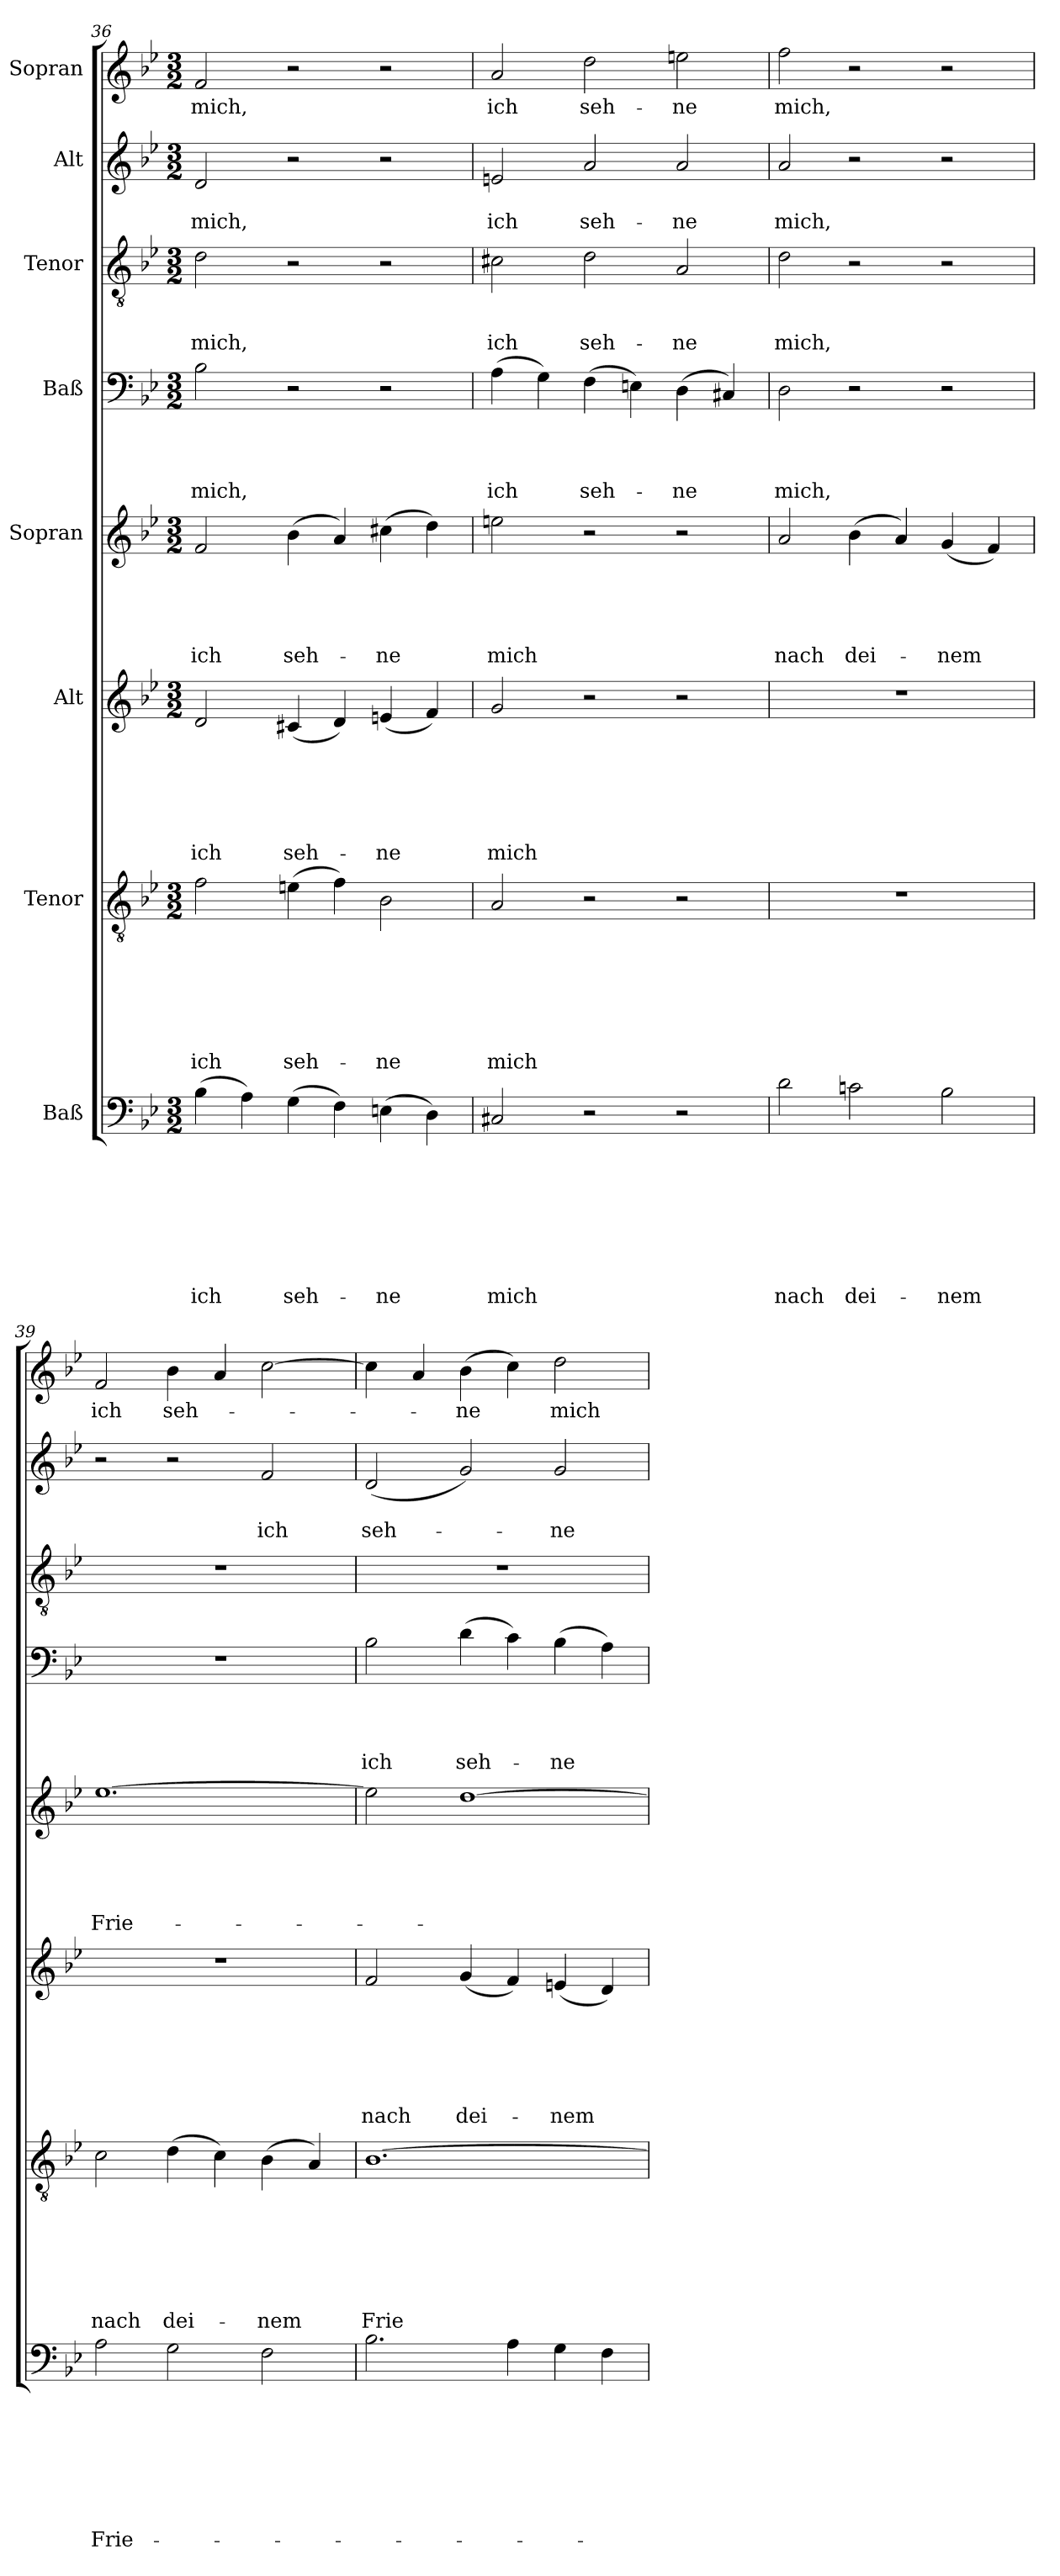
**kern	**text	**text	**text	**text	**text	**text	**text	**text	**kern	**text	**text	**text	**text	**text	**text	**text	**kern	**text	**text	**text	**text	**text	**text	**kern	**text	**text	**text	**text	**text	**kern	**text	**text	**text	**text	**kern	**text	**text	**text	**kern	**text	**text	**kern	**text
*part8	*part8	*part8	*part8	*part8	*part8	*part8	*part8	*part8	*part7	*part7	*part7	*part7	*part7	*part7	*part7	*part7	*part6	*part6	*part6	*part6	*part6	*part6	*part6	*part5	*part5	*part5	*part5	*part5	*part5	*part4	*part4	*part4	*part4	*part4	*part3	*part3	*part3	*part3	*part2	*part2	*part2	*part1	*part1
*staff8	*staff8	*staff8	*staff8	*staff8	*staff8	*staff8	*staff8	*staff8	*staff7	*staff7	*staff7	*staff7	*staff7	*staff7	*staff7	*staff7	*staff6	*staff6	*staff6	*staff6	*staff6	*staff6	*staff6	*staff5	*staff5	*staff5	*staff5	*staff5	*staff5	*staff4	*staff4	*staff4	*staff4	*staff4	*staff3	*staff3	*staff3	*staff3	*staff2	*staff2	*staff2	*staff1	*staff1
*I"Baß	*	*	*	*	*	*	*	*	*I"Tenor	*	*	*	*	*	*	*	*I"Alt	*	*	*	*	*	*	*I"Sopran	*	*	*	*	*	*I"Baß	*	*	*	*	*I"Tenor	*	*	*	*I"Alt	*	*	*I"Sopran	*
*clefF4	*	*	*	*	*	*	*	*	*clefGv2	*	*	*	*	*	*	*	*clefG2	*	*	*	*	*	*	*clefG2	*	*	*	*	*	*clefF4	*	*	*	*	*clefGv2	*	*	*	*clefG2	*	*	*clefG2	*
*k[b-e-]	*	*	*	*	*	*	*	*	*k[b-e-]	*	*	*	*	*	*	*	*k[b-e-]	*	*	*	*	*	*	*k[b-e-]	*	*	*	*	*	*k[b-e-]	*	*	*	*	*k[b-e-]	*	*	*	*k[b-e-]	*	*	*k[b-e-]	*
*g:	*	*	*	*	*	*	*	*	*g:	*	*	*	*	*	*	*	*g:	*	*	*	*	*	*	*g:	*	*	*	*	*	*g:	*	*	*	*	*g:	*	*	*	*g:	*	*	*g:	*
*M3/2	*	*	*	*	*	*	*	*	*M3/2	*	*	*	*	*	*	*	*M3/2	*	*	*	*	*	*	*M3/2	*	*	*	*	*	*M3/2	*	*	*	*	*M3/2	*	*	*	*M3/2	*	*	*M3/2	*
=36	=36	=36	=36	=36	=36	=36	=36	=36	=36	=36	=36	=36	=36	=36	=36	=36	=36	=36	=36	=36	=36	=36	=36	=36	=36	=36	=36	=36	=36	=36	=36	=36	=36	=36	=36	=36	=36	=36	=36	=36	=36	=36	=36
!	!	!	!	!	!	!	!	!LO:LY:b	!	!	!	!	!	!	!	!LO:LY:b	!	!	!	!	!	!	!LO:LY:b	!	!	!	!	!	!LO:LY:b	!	!	!	!	!LO:LY:b	!	!	!	!LO:LY:b	!	!	!LO:LY:b	!	!LO:LY:b
(>4B-\	.	.	.	.	.	.	.	ich	2f\	.	.	.	.	.	.	ich	2d/	.	.	.	.	.	ich	2f/	.	.	.	.	ich	2B-\	.	.	.	mich,	2d\	.	.	mich,	2d/	.	mich,	2f/	mich,
4A\)	.	.	.	.	.	.	.	.	.	.	.	.	.	.	.	.	.	.	.	.	.	.	.	.	.	.	.	.	.	.	.	.	.	.	.	.	.	.	.	.	.	.	.
!	!	!	!	!	!	!	!	!LO:LY:b	!	!	!	!	!	!	!	!LO:LY:b	!	!	!	!	!	!	!LO:LY:b	!	!	!	!	!	!LO:LY:b	!	!	!	!	!	!	!	!	!	!	!	!	!	!
(>4G\	.	.	.	.	.	.	.	seh-	(>4en\	.	.	.	.	.	.	seh-	(<4c#X/	.	.	.	.	.	seh-	(>4b-\	.	.	.	.	seh-	2r	.	.	.	.	2r	.	.	.	2r	.	.	2r	.
4F\)	.	.	.	.	.	.	.	.	4f\)	.	.	.	.	.	.	.	4d/)	.	.	.	.	.	.	4a/)	.	.	.	.	.	.	.	.	.	.	.	.	.	.	.	.	.	.	.
!	!	!	!	!	!	!	!	!LO:LY:b	!	!	!	!	!	!	!	!LO:LY:b	!	!	!	!	!	!	!LO:LY:b	!	!	!	!	!	!LO:LY:b	!	!	!	!	!	!	!	!	!	!	!	!	!	!
(>4En\	.	.	.	.	.	.	.	-ne	2B-\	.	.	.	.	.	.	-ne	(<4en/	.	.	.	.	.	-ne	(>4cc#X\	.	.	.	.	-ne	2r	.	.	.	.	2r	.	.	.	2r	.	.	2r	.
4D\)	.	.	.	.	.	.	.	.	.	.	.	.	.	.	.	.	4f/)	.	.	.	.	.	.	4dd\)	.	.	.	.	.	.	.	.	.	.	.	.	.	.	.	.	.	.	.
=37	=37	=37	=37	=37	=37	=37	=37	=37	=37	=37	=37	=37	=37	=37	=37	=37	=37	=37	=37	=37	=37	=37	=37	=37	=37	=37	=37	=37	=37	=37	=37	=37	=37	=37	=37	=37	=37	=37	=37	=37	=37	=37	=37
!	!	!	!	!	!	!	!	!LO:LY:b	!	!	!	!	!	!	!	!LO:LY:b	!	!	!	!	!	!	!LO:LY:b	!	!	!	!	!	!LO:LY:b	!	!	!	!	!LO:LY:b	!	!	!	!LO:LY:b	!	!	!LO:LY:b	!	!LO:LY:b
2C#X/	.	.	.	.	.	.	.	mich	2A/	.	.	.	.	.	.	mich	2g/	.	.	.	.	.	mich	2een\	.	.	.	.	mich	(>4A\	.	.	.	ich	2c#X\	.	.	ich	2en/	.	ich	2a/	ich
.	.	.	.	.	.	.	.	.	.	.	.	.	.	.	.	.	.	.	.	.	.	.	.	.	.	.	.	.	.	4G\)	.	.	.	.	.	.	.	.	.	.	.	.	.
!	!	!	!	!	!	!	!	!	!	!	!	!	!	!	!	!	!	!	!	!	!	!	!	!	!	!	!	!	!	!	!	!	!	!LO:LY:b	!	!	!	!LO:LY:b	!	!	!LO:LY:b	!	!LO:LY:b
2r	.	.	.	.	.	.	.	.	2r	.	.	.	.	.	.	.	2r	.	.	.	.	.	.	2r	.	.	.	.	.	(>4F\	.	.	.	seh-	2d\	.	.	seh-	2a/	.	seh-	2dd\	seh-
.	.	.	.	.	.	.	.	.	.	.	.	.	.	.	.	.	.	.	.	.	.	.	.	.	.	.	.	.	.	4En\)	.	.	.	.	.	.	.	.	.	.	.	.	.
!	!	!	!	!	!	!	!	!	!	!	!	!	!	!	!	!	!	!	!	!	!	!	!	!	!	!	!	!	!	!	!	!	!	!LO:LY:b	!	!	!	!LO:LY:b	!	!	!LO:LY:b	!	!LO:LY:b
2r	.	.	.	.	.	.	.	.	2r	.	.	.	.	.	.	.	2r	.	.	.	.	.	.	2r	.	.	.	.	.	(>4D\	.	.	.	-ne	2A/	.	.	-ne	2a/	.	-ne	2een\	-ne
.	.	.	.	.	.	.	.	.	.	.	.	.	.	.	.	.	.	.	.	.	.	.	.	.	.	.	.	.	.	4C#X/)	.	.	.	.	.	.	.	.	.	.	.	.	.
=38	=38	=38	=38	=38	=38	=38	=38	=38	=38	=38	=38	=38	=38	=38	=38	=38	=38	=38	=38	=38	=38	=38	=38	=38	=38	=38	=38	=38	=38	=38	=38	=38	=38	=38	=38	=38	=38	=38	=38	=38	=38	=38	=38
!	!	!	!	!	!	!	!	!LO:LY:b	!LO:N:vis=1	!	!	!	!	!	!	!	!LO:N:vis=1	!	!	!	!	!	!	!	!	!	!	!	!LO:LY:b	!	!	!	!	!LO:LY:b	!	!	!	!LO:LY:b	!	!	!LO:LY:b	!	!LO:LY:b
2d\	.	.	.	.	.	.	.	nach	1.r	.	.	.	.	.	.	.	1.r	.	.	.	.	.	.	2a/	.	.	.	.	nach	2D\	.	.	.	mich,	2d\	.	.	mich,	2a/	.	mich,	2ff\	mich,
!	!	!	!	!	!	!	!	!LO:LY:b	!	!	!	!	!	!	!	!	!	!	!	!	!	!	!	!	!	!	!	!	!LO:LY:b	!	!	!	!	!	!	!	!	!	!	!	!	!	!
2cn\	.	.	.	.	.	.	.	dei-	.	.	.	.	.	.	.	.	.	.	.	.	.	.	.	(>4b-\	.	.	.	.	dei-	2r	.	.	.	.	2r	.	.	.	2r	.	.	2r	.
.	.	.	.	.	.	.	.	.	.	.	.	.	.	.	.	.	.	.	.	.	.	.	.	4a/)	.	.	.	.	.	.	.	.	.	.	.	.	.	.	.	.	.	.	.
!	!	!	!	!	!	!	!	!LO:LY:b	!	!	!	!	!	!	!	!	!	!	!	!	!	!	!	!	!	!	!	!	!LO:LY:b	!	!	!	!	!	!	!	!	!	!	!	!	!	!
2B-\	.	.	.	.	.	.	.	-nem	.	.	.	.	.	.	.	.	.	.	.	.	.	.	.	(<4g/	.	.	.	.	-nem	2r	.	.	.	.	2r	.	.	.	2r	.	.	2r	.
.	.	.	.	.	.	.	.	.	.	.	.	.	.	.	.	.	.	.	.	.	.	.	.	4f/)	.	.	.	.	.	.	.	.	.	.	.	.	.	.	.	.	.	.	.
!!LO:LB:g=z
=39	=39	=39	=39	=39	=39	=39	=39	=39	=39	=39	=39	=39	=39	=39	=39	=39	=39	=39	=39	=39	=39	=39	=39	=39	=39	=39	=39	=39	=39	=39	=39	=39	=39	=39	=39	=39	=39	=39	=39	=39	=39	=39	=39
!	!	!	!	!	!	!	!	!LO:LY:b	!	!	!	!	!	!	!	!LO:LY:b	!LO:N:vis=1	!	!	!	!	!	!	!	!	!	!	!	!LO:LY:b	!LO:N:vis=1	!	!	!	!	!LO:N:vis=1	!	!	!	!	!	!	!	!LO:LY:b
2A\	.	.	.	.	.	.	.	Frie-	2c\	.	.	.	.	.	.	nach	1.r	.	.	.	.	.	.	[1.ee-	.	.	.	.	Frie-	1.r	.	.	.	.	1.r	.	.	.	2r	.	.	2f/	ich
!	!	!	!	!	!	!	!	!	!	!	!	!	!	!	!	!LO:LY:b	!	!	!	!	!	!	!	!	!	!	!	!	!	!	!	!	!	!	!	!	!	!	!	!	!	!	!LO:LY:b
2G\	.	.	.	.	.	.	.	.	(>4d\	.	.	.	.	.	.	dei-	.	.	.	.	.	.	.	.	.	.	.	.	.	.	.	.	.	.	.	.	.	.	2r	.	.	4b-\	seh-
.	.	.	.	.	.	.	.	.	4c\)	.	.	.	.	.	.	.	.	.	.	.	.	.	.	.	.	.	.	.	.	.	.	.	.	.	.	.	.	.	.	.	.	4a/	.
!	!	!	!	!	!	!	!	!	!	!	!	!	!	!	!	!LO:LY:b	!	!	!	!	!	!	!	!	!	!	!	!	!	!	!	!	!	!	!	!	!	!	!	!	!LO:LY:b	!	!
2F\	.	.	.	.	.	.	.	.	(>4B-\	.	.	.	.	.	.	-nem	.	.	.	.	.	.	.	.	.	.	.	.	.	.	.	.	.	.	.	.	.	.	2f/	.	ich	[2cc\	.
.	.	.	.	.	.	.	.	.	4A/)	.	.	.	.	.	.	.	.	.	.	.	.	.	.	.	.	.	.	.	.	.	.	.	.	.	.	.	.	.	.	.	.	.	.
=40	=40	=40	=40	=40	=40	=40	=40	=40	=40	=40	=40	=40	=40	=40	=40	=40	=40	=40	=40	=40	=40	=40	=40	=40	=40	=40	=40	=40	=40	=40	=40	=40	=40	=40	=40	=40	=40	=40	=40	=40	=40	=40	=40
!	!	!	!	!	!	!	!	!	!	!	!	!	!	!	!	!LO:LY:b	!	!	!	!	!	!	!LO:LY:b	!	!	!	!	!	!	!	!	!	!	!LO:LY:b	!LO:N:vis=1	!	!	!	!	!	!LO:LY:b	!	!
2.B-\	.	.	.	.	.	.	.	.	[1.B-	.	.	.	.	.	.	Frie-	2f/	.	.	.	.	.	nach	2ee-\]	.	.	.	.	.	2B-\	.	.	.	ich	1.r	.	.	.	(<2d/	.	seh-	4cc\]	.
.	.	.	.	.	.	.	.	.	.	.	.	.	.	.	.	.	.	.	.	.	.	.	.	.	.	.	.	.	.	.	.	.	.	.	.	.	.	.	.	.	.	4a/	.
!	!	!	!	!	!	!	!	!	!	!	!	!	!	!	!	!	!	!	!	!	!	!	!LO:LY:b	!	!	!	!	!	!	!	!	!	!	!LO:LY:b	!	!	!	!	!	!	!	!	!LO:LY:b
.	.	.	.	.	.	.	.	.	.	.	.	.	.	.	.	.	(<4g/	.	.	.	.	.	dei-	[1dd	.	.	.	.	.	(>4d\	.	.	.	seh-	.	.	.	.	2g/)	.	.	(>4b-\	-ne
4A\	.	.	.	.	.	.	.	.	.	.	.	.	.	.	.	.	4f/)	.	.	.	.	.	.	.	.	.	.	.	.	4c\)	.	.	.	.	.	.	.	.	.	.	.	4cc\)	.
!	!	!	!	!	!	!	!	!	!	!	!	!	!	!	!	!	!	!	!	!	!	!	!LO:LY:b	!	!	!	!	!	!	!	!	!	!	!LO:LY:b	!	!	!	!	!	!	!LO:LY:b	!	!LO:LY:b
4G\	.	.	.	.	.	.	.	.	.	.	.	.	.	.	.	.	(<4en/	.	.	.	.	.	-nem	.	.	.	.	.	.	(>4B-\	.	.	.	-ne	.	.	.	.	2g/	.	-ne	2dd\	mich
4F\	.	.	.	.	.	.	.	.	.	.	.	.	.	.	.	.	4d/)	.	.	.	.	.	.	.	.	.	.	.	.	4A\)	.	.	.	.	.	.	.	.	.	.	.	.	.
=	=	=	=	=	=	=	=	=	=	=	=	=	=	=	=	=	=	=	=	=	=	=	=	=	=	=	=	=	=	=	=	=	=	=	=	=	=	=	=	=	=	=	=
*-	*-	*-	*-	*-	*-	*-	*-	*-	*-	*-	*-	*-	*-	*-	*-	*-	*-	*-	*-	*-	*-	*-	*-	*-	*-	*-	*-	*-	*-	*-	*-	*-	*-	*-	*-	*-	*-	*-	*-	*-	*-	*-	*-
